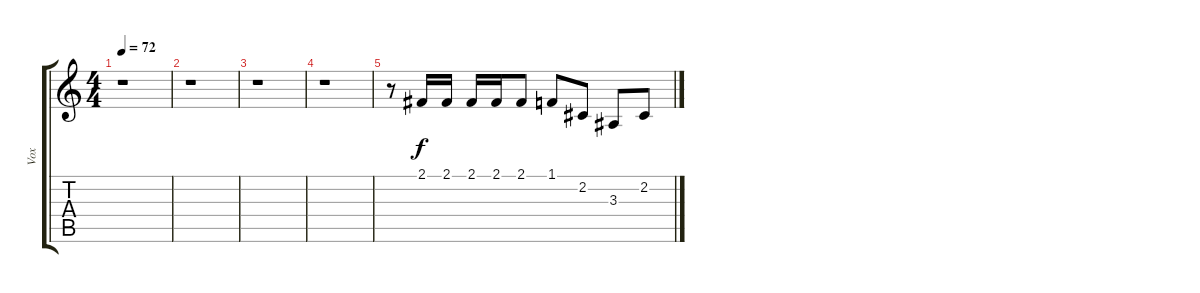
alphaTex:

\track ("Vox" "Vox") {instrument tenorsax}
\staff {score tabs}
\tuning (E4 B3 G3 D3 A2 E2) {hide}
\ts (4 4)
\tempo 72
\clef g2
\ks c
r.1{dy f instrument tenorsax} |
r.1 |
r.1 |
r.1 |
r.8 2.1.16 2.1.16 2.1.16 2.1.16 2.1.8 1.1.8 2.2.8 3.3.8 2.2.8
